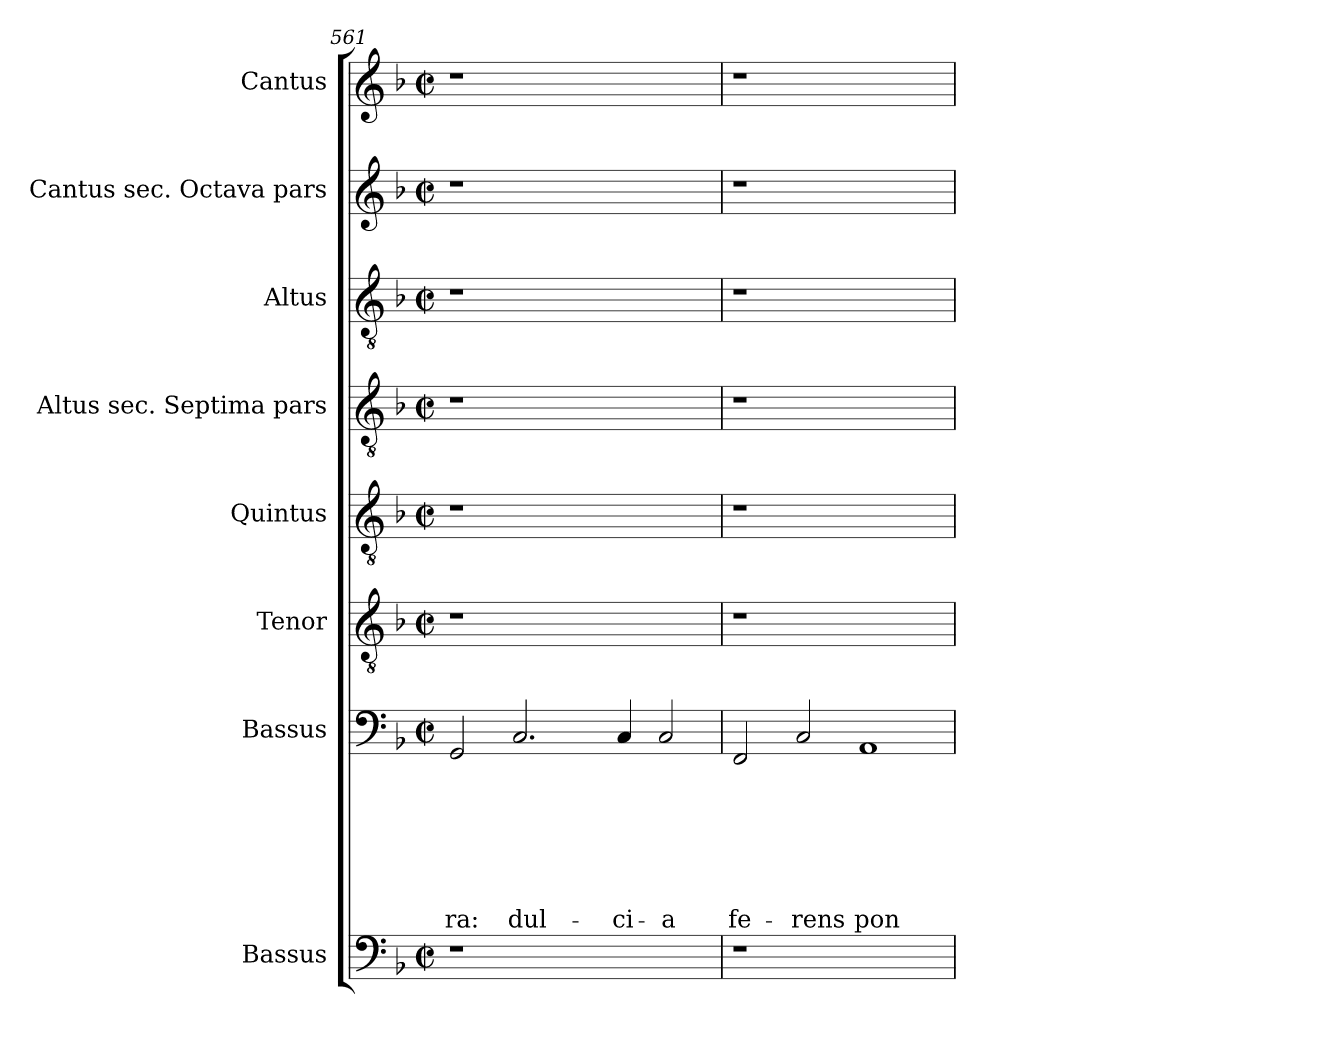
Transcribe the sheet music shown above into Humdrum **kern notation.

**kern	**kern	**text	**text	**text	**text	**text	**text	**text	**kern	**kern	**kern	**kern	**kern	**kern
*part8	*part7	*part7	*part7	*part7	*part7	*part7	*part7	*part7	*part6	*part5	*part4	*part3	*part2	*part1
*staff8	*staff7	*staff7	*staff7	*staff7	*staff7	*staff7	*staff7	*staff7	*staff6	*staff5	*staff4	*staff3	*staff2	*staff1
*I"Bassus	*I"Bassus	*	*	*	*	*	*	*	*I"Tenor	*I"Quintus	*I"Altus sec. Septima pars	*I"Altus	*I"Cantus sec. Octava pars	*I"Cantus
*	*I'Bassus	*	*	*	*	*	*	*	*I'Tenor	*I'Quintus	*	*I'Altus	*	*I'Cantus
*clefF4	*clefF4	*	*	*	*	*	*	*	*clefGv2	*clefGv2	*clefGv2	*clefGv2	*clefG2	*clefG2
*k[b-]	*k[b-]	*	*	*	*	*	*	*	*k[b-]	*k[b-]	*k[b-]	*k[b-]	*k[b-]	*k[b-]
*F:	*F:	*	*	*	*	*	*	*	*F:	*F:	*F:	*F:	*F:	*F:
*M2/2	*M2/2	*	*	*	*	*	*	*	*M2/2	*M2/2	*M2/2	*M2/2	*M2/2	*M2/2
*met(c|)	*met(c|)	*	*	*	*	*	*	*	*met(c|)	*met(c|)	*met(c|)	*met(c|)	*met(c|)	*met(c|)
=561	=561	=561	=561	=561	=561	=561	=561	=561	=561	=561	=561	=561	=561	=561
!	!	!	!	!	!	!	!	!LO:LY:b	!	!	!	!	!	!
1r	2GG/	.	.	.	.	.	.	-ra:	1r	1r	1r	1r	1r	1r
!	!	!	!	!	!	!	!	!LO:LY:b	!	!	!	!	!	!
.	2.C/	.	.	.	.	.	.	dul-	.	.	.	.	.	.
1ryy	.	.	.	.	.	.	.	.	1ryy	1ryy	1ryy	1ryy	1ryy	1ryy
!	!	!	!	!	!	!	!	!LO:LY:b	!	!	!	!	!	!
.	4C/	.	.	.	.	.	.	-ci-	.	.	.	.	.	.
!	!	!	!	!	!	!	!	!LO:LY:b	!	!	!	!	!	!
.	2C/	.	.	.	.	.	.	-a	.	.	.	.	.	.
=562	=562	=562	=562	=562	=562	=562	=562	=562	=562	=562	=562	=562	=562	=562
!	!	!	!	!	!	!	!	!LO:LY:b	!	!	!	!	!	!
1r	2FF/	.	.	.	.	.	.	fe-	1r	1r	1r	1r	1r	1r
!	!	!	!	!	!	!	!	!LO:LY:b	!	!	!	!	!	!
.	2C/	.	.	.	.	.	.	-rens	.	.	.	.	.	.
!	!	!	!	!	!	!	!	!LO:LY:b	!	!	!	!	!	!
1ryy	1AA	.	.	.	.	.	.	pon-	1ryy	1ryy	1ryy	1ryy	1ryy	1ryy
=	=	=	=	=	=	=	=	=	=	=	=	=	=	=
*-	*-	*-	*-	*-	*-	*-	*-	*-	*-	*-	*-	*-	*-	*-
